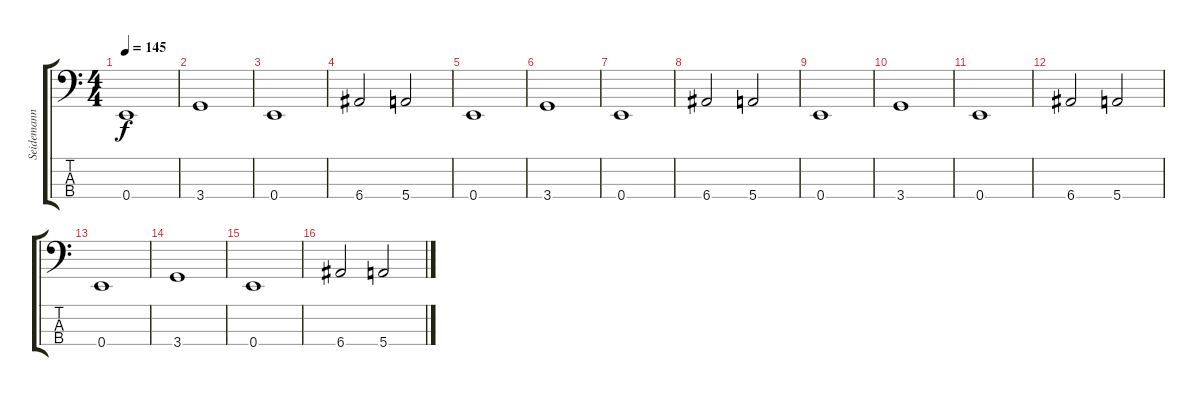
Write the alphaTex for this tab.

\track ("Seidemann" "Seidemann") {instrument electricbassfinger}
\staff {score tabs}
\tuning (G2 D2 A1 E1) {hide}
\ts (4 4)
\tempo 145
\clef f4
\ks c
0.4.1{dy f} |
3.4.1 |
0.4.1 |
6.4.2 5.4.2 |
0.4.1 |
3.4.1 |
0.4.1 |
6.4.2 5.4.2 |
0.4.1 |
3.4.1 |
0.4.1 |
6.4.2 5.4.2 |
0.4.1 |
3.4.1 |
0.4.1 |
6.4.2 5.4.2
